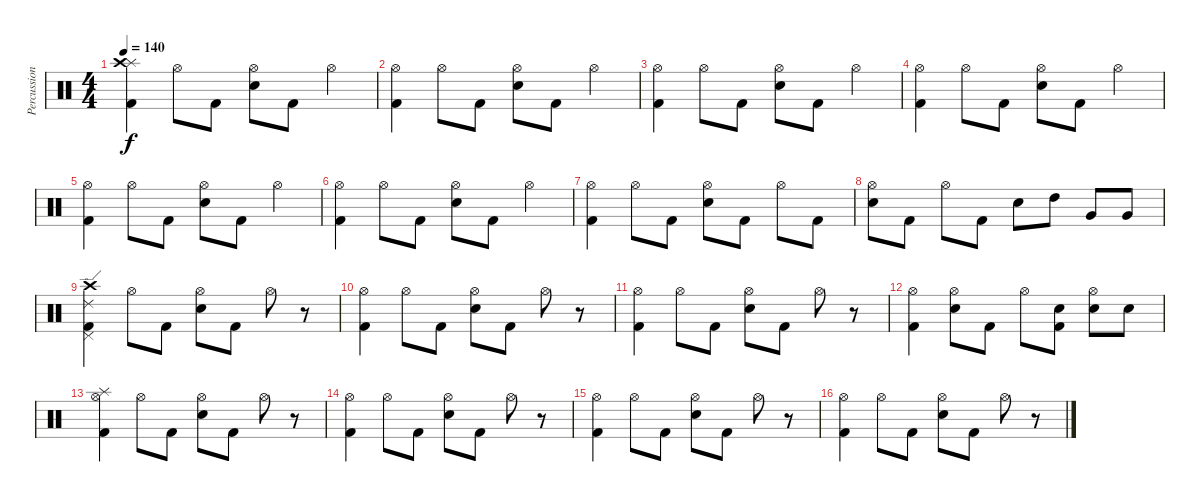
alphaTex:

\track ("Percussion" "Percussion") {instrument percussion}
\staff {score}
\articulation defaults
\ts (4 4)
\tempo 140
\clef neutral
\ks c
("Splash (hit)" "Crash high (hit)" "Kick (hit) 2").4{dy f} "Hi-Hat (open)".8 "Kick (hit) 2".8 ("Hi-Hat (open)" "Electric Snare (hit)").8 "Kick (hit) 2".8 "Hi-Hat (open)".4 |
("Hi-Hat (open)" "Kick (hit) 2").4 "Hi-Hat (open)".8 "Kick (hit) 2".8 ("Hi-Hat (open)" "Electric Snare (hit)").8 "Kick (hit) 2".8 "Hi-Hat (open)".4 |
("Hi-Hat (open)" "Kick (hit) 2").4 "Hi-Hat (open)".8 "Kick (hit) 2".8 ("Hi-Hat (open)" "Electric Snare (hit)").8 "Kick (hit) 2".8 "Hi-Hat (open)".4 |
("Hi-Hat (open)" "Kick (hit) 2").4 "Hi-Hat (open)".8 "Kick (hit) 2".8 ("Hi-Hat (open)" "Electric Snare (hit)").8 "Kick (hit) 2".8 "Hi-Hat (open)".4 |
("Hi-Hat (open)" "Kick (hit) 2").4 "Hi-Hat (open)".8 "Kick (hit) 2".8 ("Hi-Hat (open)" "Electric Snare (hit)").8 "Kick (hit) 2".8 "Hi-Hat (open)".4 |
("Hi-Hat (open)" "Kick (hit) 2").4 "Hi-Hat (open)".8 "Kick (hit) 2".8 ("Hi-Hat (open)" "Electric Snare (hit)").8 "Kick (hit) 2".8 "Hi-Hat (open)".4 |
("Hi-Hat (open)" "Kick (hit) 2").4 "Hi-Hat (open)".8 "Kick (hit) 2".8 ("Hi-Hat (open)" "Electric Snare (hit)").8 "Kick (hit) 2".8 "Hi-Hat (open)".8 "Kick (hit) 2".8 |
("Hi-Hat (open)" "Electric Snare (hit)").8 "Kick (hit) 2".8 "Hi-Hat (open)".8 "Kick (hit) 2".8 "Electric Snare (hit)".8 "High Tom (hit)".8 "Very Low Tom (hit)".8 "Very Low Tom (hit)".8 |
("Pedal Hi-Hat (hit)" "Crash high (hit)" "Ride (edge) 2" "Kick (hit) 2").4 "Hi-Hat (open)".8 "Kick (hit) 2".8 ("Hi-Hat (open)" "Electric Snare (hit)").8 "Kick (hit) 2".8 "Hi-Hat (open)".8 r.8 |
("Hi-Hat (open)" "Kick (hit) 2").4 "Hi-Hat (open)".8 "Kick (hit) 2".8 ("Hi-Hat (open)" "Electric Snare (hit)").8 "Kick (hit) 2".8 "Hi-Hat (open)".8 r.8 |
("Hi-Hat (open)" "Kick (hit) 2").4 "Hi-Hat (open)".8 "Kick (hit) 2".8 ("Hi-Hat (open)" "Electric Snare (hit)").8 "Kick (hit) 2".8 "Hi-Hat (open)".8 r.8 |
("Hi-Hat (open)" "Kick (hit) 2").4 ("Hi-Hat (open)" "Electric Snare (hit)").8 "Kick (hit) 2".8 "Hi-Hat (open)".8 ("Electric Snare (hit)" "Kick (hit) 2").8 ("Hi-Hat (open)" "Electric Snare (hit)").8 "Electric Snare (hit)".8 |
("Hi-Hat (open)" "Splash (hit)" "Kick (hit) 2").4 "Hi-Hat (open)".8 "Kick (hit) 2".8 ("Hi-Hat (open)" "Electric Snare (hit)").8 "Kick (hit) 2".8 "Hi-Hat (open)".8 r.8 |
("Hi-Hat (open)" "Kick (hit) 2").4 "Hi-Hat (open)".8 "Kick (hit) 2".8 ("Hi-Hat (open)" "Electric Snare (hit)").8 "Kick (hit) 2".8 "Hi-Hat (open)".8 r.8 |
("Hi-Hat (open)" "Kick (hit) 2").4 "Hi-Hat (open)".8 "Kick (hit) 2".8 ("Hi-Hat (open)" "Electric Snare (hit)").8 "Kick (hit) 2".8 "Hi-Hat (open)".8 r.8 |
("Hi-Hat (open)" "Kick (hit) 2").4 "Hi-Hat (open)".8 "Kick (hit) 2".8 ("Hi-Hat (open)" "Electric Snare (hit)").8 "Kick (hit) 2".8 "Hi-Hat (open)".8 r.8
